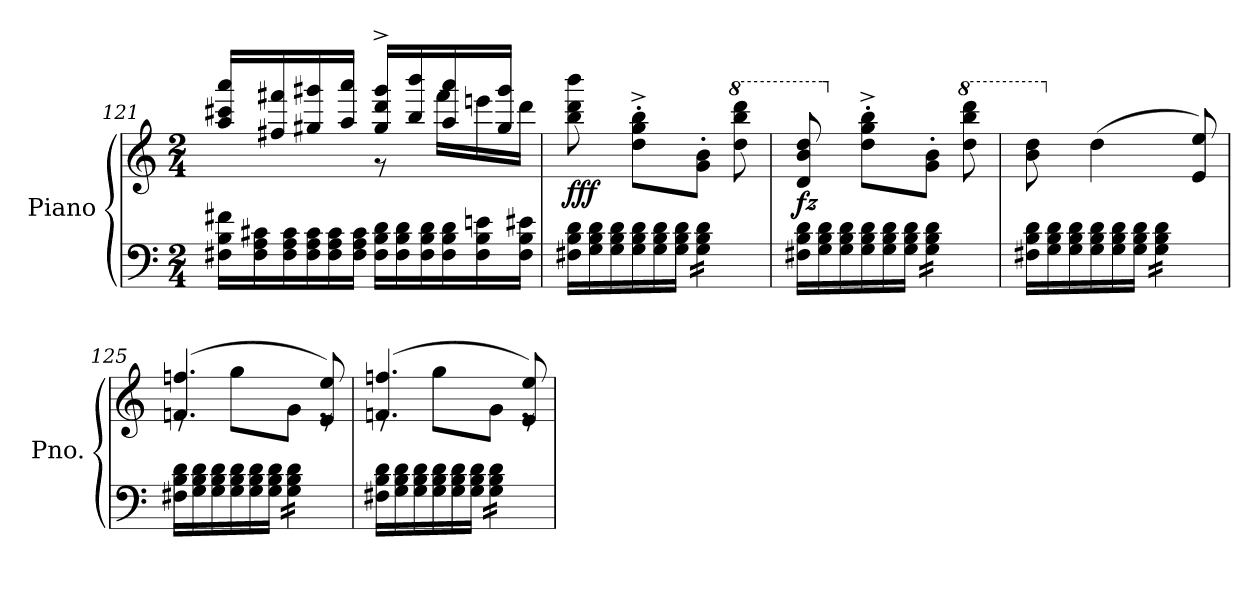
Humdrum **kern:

**kern	**kern	**dynam
*part1	*part1	*part1
*staff2	*staff1	*staff1/2
*I"Piano	*	*
*I'Pno.	*	*
*clefF4	*clefG2	*
*k[]	*k[]	*
*M2/4	*M2/4	*
*Xtuplet	*	*
=121	=121	=121
*	*^	*
24F#X\ 24B\ 24f#X\LL	16aa/ 16ccc#X/ 16aaa/LL	4ryy	.
24F#\ 24A\ 24c#X\	.	.	.
.	16ff#X/ 16fff#X/	.	.
24F#\ 24A\ 24c#\	.	.	.
24F#\ 24A\ 24c#\	16gg#X/ 16ggg#X/	.	.
24F#\ 24A\ 24c#\	.	.	.
.	16aa/ 16aaa/JJ	.	.
24F#\ 24A\ 24c#\JJ	.	.	.
24F#\ 24B\ 24d\LL	16gg#/^ 16ddd/^ 16ggg#/^LL	8rg	.
24F#\ 24B\ 24d\	.	.	.
.	16bb/ 16bbb/	.	.
24F#\ 24B\ 24d\	.	.	.
*	*	*Xtuplet	*
24F#\ 24B\ 24d\	16aa/ 16aaa/	24fff#\LL	.
24F#\ 24B\ 24en\	.	24eeen\	.
.	16gg#/ 16ggg#/JJ	.	.
24F#\ 24B\ 24e#X\JJ	.	24ddd\JJ	.
=122	=122	=122	=122
!	!	!	!LO:DY:b
*	*v	*v	*
24F#X\ 24B\ 24d\LL	8bb\ 8ddd\ 8bbb\	fff
24G\ 24B\ 24d\	.	.
24G\ 24B\ 24d\	.	.
24G\ 24B\ 24d\	8dd\'^ 8gg\'^ 8bb\'^L	.
24G\ 24B\ 24d\	.	.
24G\ 24B\ 24d\JJ	.	.
*tremolo	*	*
16G\ 16B\ 16d\LL	8g\' 8b\'J	.
16G\ 16B\ 16d\	.	.
*	*8va	*
16G\ 16B\ 16d\	8ddd\ 8bbb\ 8dddd\	.
16G\ 16B\ 16d\JJ	.	.
*Xtremolo	*	*
!!LO:PB:g=z
=123	=123	=123
!	!	!LO:DY:b
24F#X\ 24B\ 24d\LL	8dd/ 8bb/ 8ddd/	fz
24G\ 24B\ 24d\	.	.
24G\ 24B\ 24d\	.	.
*	*X8va	*
24G\ 24B\ 24d\	8dd\'^ 8gg\'^ 8bb\'^L	.
24G\ 24B\ 24d\	.	.
24G\ 24B\ 24d\JJ	.	.
*tremolo	*	*
16G\ 16B\ 16d\LL	8g\' 8b\'J	.
16G\ 16B\ 16d\	.	.
*	*8va	*
16G\ 16B\ 16d\	8ddd\ 8bbb\ 8dddd\	.
16G\ 16B\ 16d\JJ	.	.
*Xtremolo	*	*
=124	=124	=124
24F#X\ 24B\ 24d\LL	8bb\ 8ddd\	.
24G\ 24B\ 24d\	.	.
24G\ 24B\ 24d\	.	.
*	*X8va	*
24G\ 24B\ 24d\	(>4dd\	.
24G\ 24B\ 24d\	.	.
24G\ 24B\ 24d\JJ	.	.
*tremolo	*	*
16G\ 16B\ 16d\LL	.	.
16G\ 16B\ 16d\	.	.
16G\ 16B\ 16d\	8e/ 8ee/)	.
16G\ 16B\ 16d\JJ	.	.
*Xtremolo	*	*
=125	=125	=125
*	*^	*
24F#X\ 24B\ 24d\LL	(>4.fn/ 4.ffn/	8re	.
24G\ 24B\ 24d\	.	.	.
24G\ 24B\ 24d\	.	.	.
24G\ 24B\ 24d\	.	8gg\L	.
24G\ 24B\ 24d\	.	.	.
24G\ 24B\ 24d\JJ	.	.	.
*tremolo	*	*	*
16G\ 16B\ 16d\LL	.	8g\J	.
16G\ 16B\ 16d\	.	.	.
16G\ 16B\ 16d\	8e/ 8ee/)	8re	.
16G\ 16B\ 16d\JJ	.	.	.
*Xtremolo	*	*	*
=126	=126	=126	=126
24F#X\ 24B\ 24d\LL	(>4.fn/ 4.ffn/	8re	.
24G\ 24B\ 24d\	.	.	.
24G\ 24B\ 24d\	.	.	.
24G\ 24B\ 24d\	.	8gg\L	.
24G\ 24B\ 24d\	.	.	.
24G\ 24B\ 24d\JJ	.	.	.
*tremolo	*	*	*
16G\ 16B\ 16d\LL	.	8g\J	.
16G\ 16B\ 16d\	.	.	.
16G\ 16B\ 16d\	8e/ 8ee/)	8re	.
16G\ 16B\ 16d\JJ	.	.	.
*Xtremolo	*	*	*
*	*v	*v	*
=	=	=
*-	*-	*-
